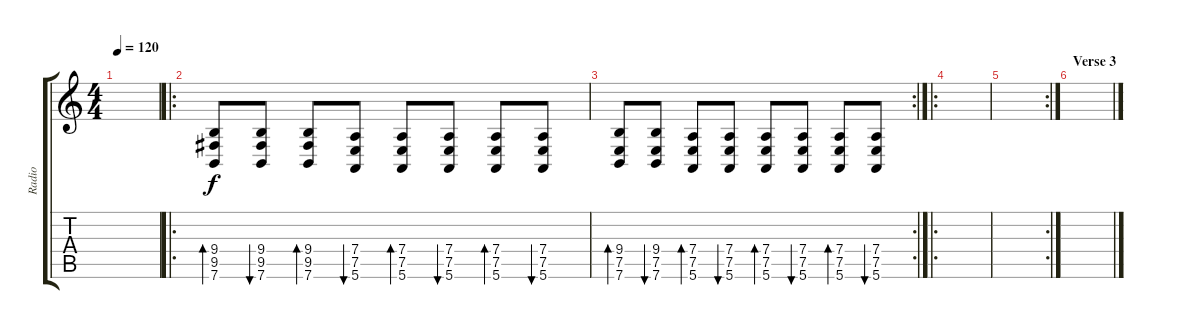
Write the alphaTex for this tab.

\track ("Radio" "Radio") {instrument applause}
\staff {score tabs}
\tuning (E4 B3 G3 D3 A2 E2) {hide}
\ts (4 4)
\tempo 120
\clef g2
\ks c
|
\ro
(9.4 9.5 7.6).8{bd 60} (9.4 9.5 7.6).8{bu 60} (9.4 9.5 7.6).8{bd 60} (7.4 7.5 5.6).8{bu 60} (7.4 7.5 5.6).8{bd 60} (7.4 7.5 5.6).8{bu 60} (7.4 7.5 5.6).8{bd 60} (7.4 7.5 5.6).8{bu 60} |
\rc 2
(9.4 7.5 7.6).8{bd 60} (9.4 7.5 7.6).8{bu 60} (7.4 7.5 5.6).8{bd 60} (7.4 7.5 5.6).8{bu 60} (7.4 7.5 5.6).8{bd 60} (7.4 7.5 5.6).8{bu 60} (7.4 7.5 5.6).8{bd 60} (7.4 7.5 5.6).8{bu 60} |
\ro
|
\rc 2
|
\section ("" "Verse 3")
